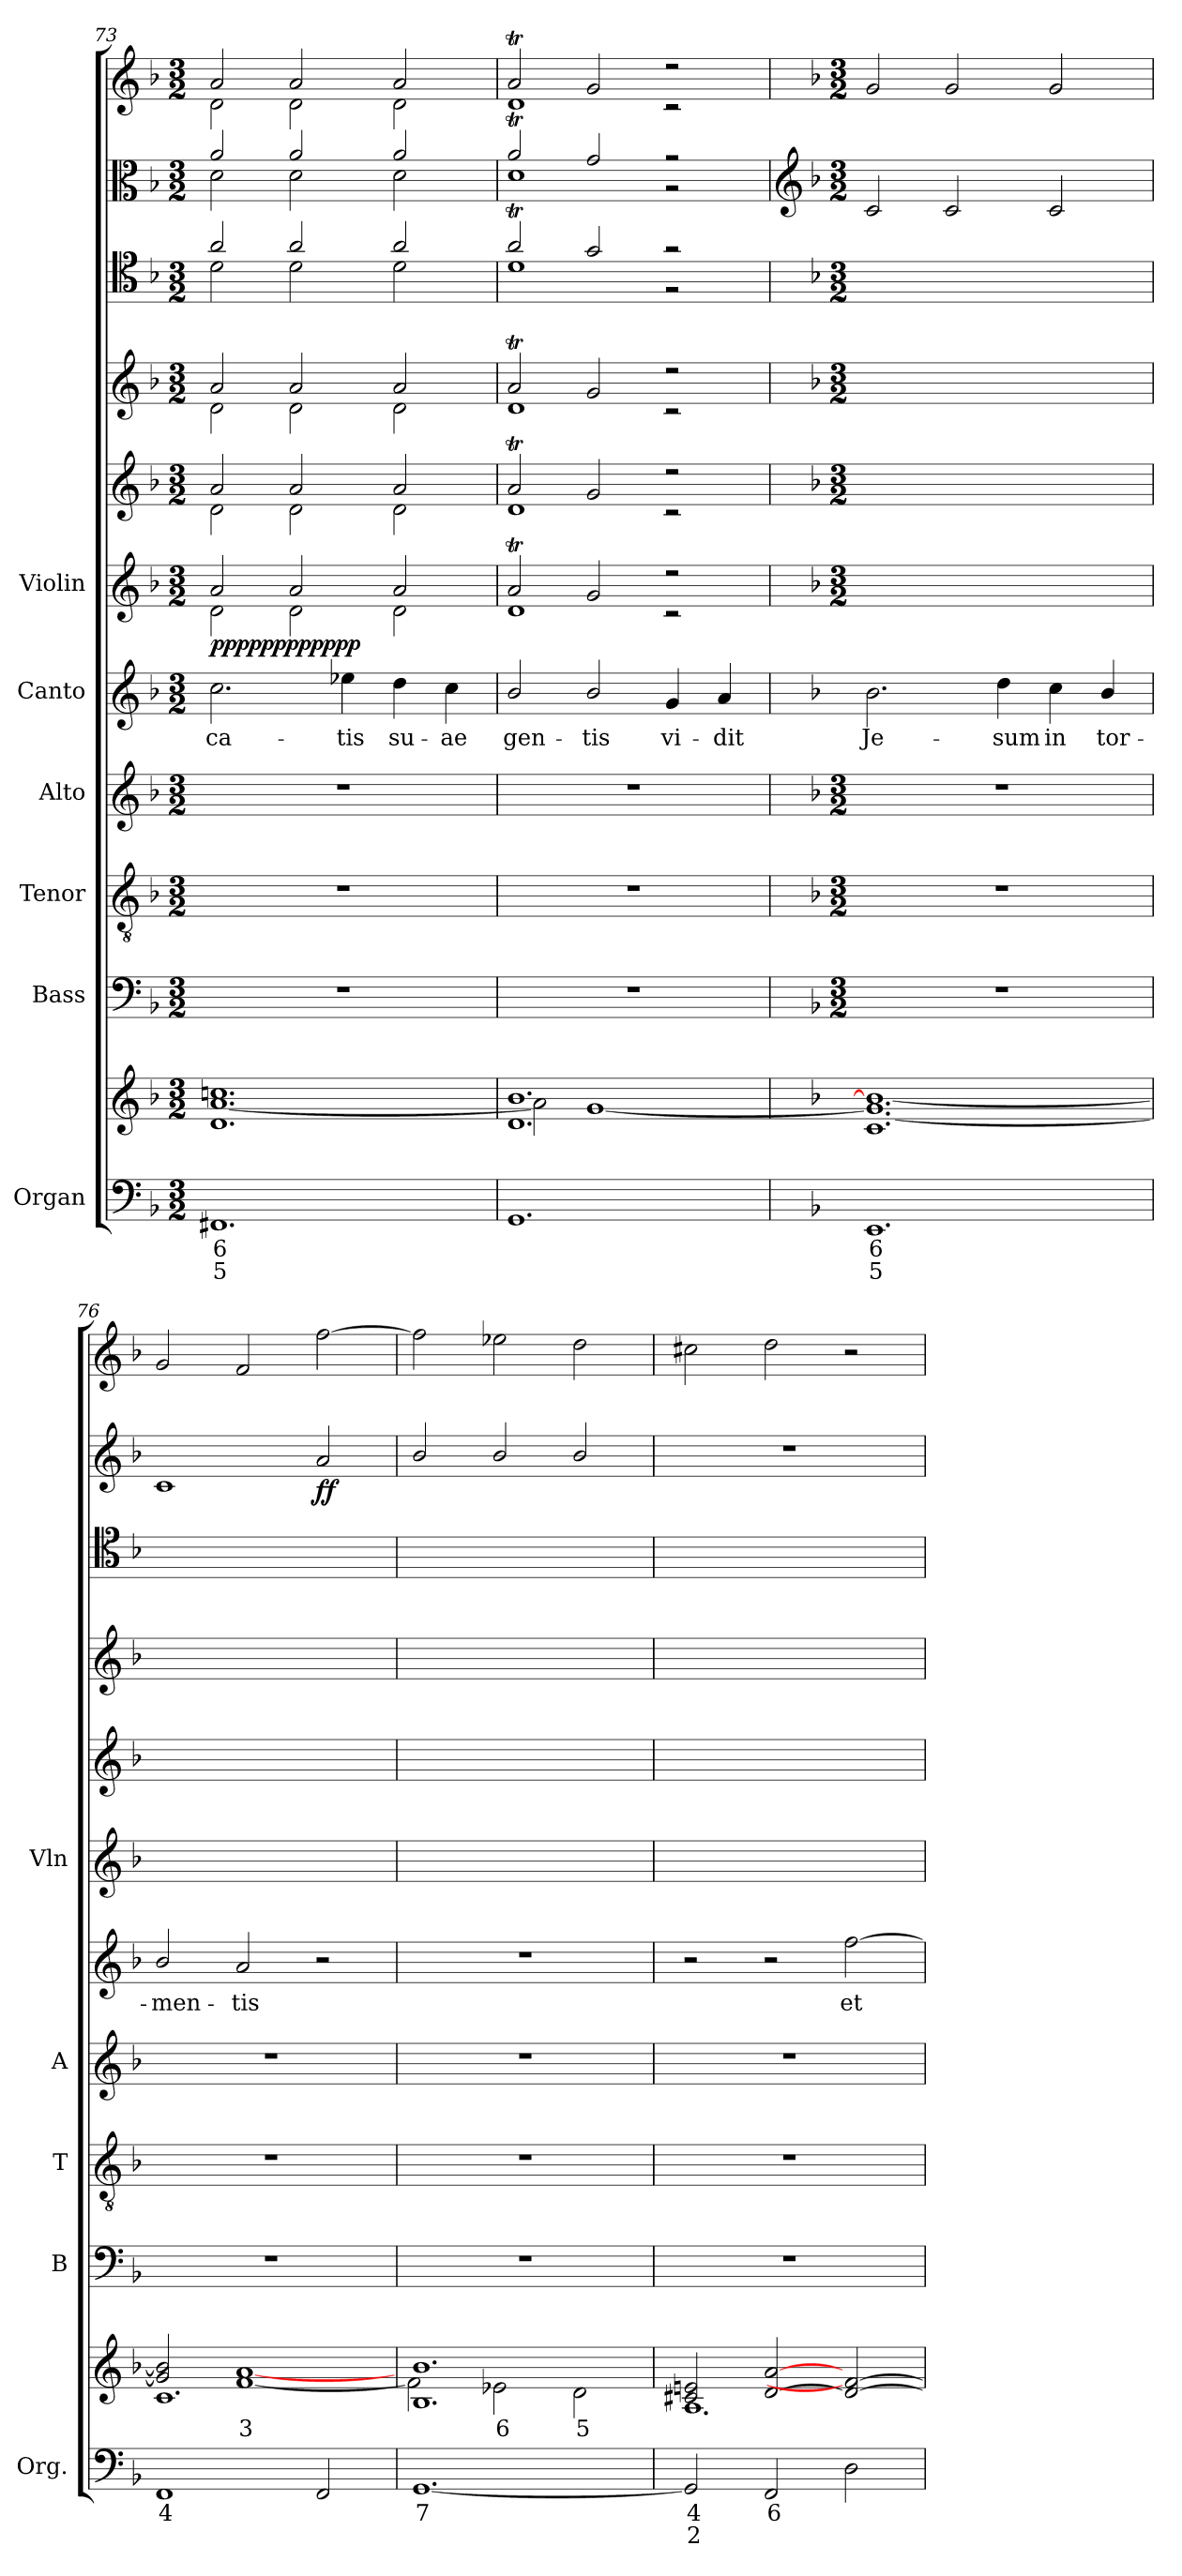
**kern	**text	**text	**kern	**text	**kern	**kern	**kern	**kern	**text	**kern	**kern	**kern	**kern	**kern	**kern	**dynam
*part6	*part6	*part6	*part6	*part6	*part5	*part4	*part3	*part2	*part2	*part1	*part1	*part1	*part1	*part1	*part1	*part1
*staff12	*staff12	*staff12	*staff11	*staff11	*staff10	*staff9	*staff8	*staff7	*staff7	*staff6	*staff5	*staff4	*staff3	*staff2	*staff1	*staff1/2/3/4/5/6
*I"Organ	*	*	*	*	*I"Bass	*I"Tenor	*I"Alto	*I"Canto	*	*I"Violin	*	*	*	*	*	*
*I'Org.	*	*	*	*	*I'B	*I'T	*I'A	*	*	*I'Vln	*	*	*	*	*	*
*clefF4	*	*	*clefG2	*	*clefF4	*clefGv2	*clefG2	*clefG2	*	*	*	*	*clefC4	*clefC3	*clefG2	*
*k[b-]	*	*	*k[b-]	*	*k[b-]	*k[b-]	*k[b-]	*k[b-]	*	*k[b-]	*k[b-]	*k[b-]	*k[b-]	*k[b-]	*k[b-]	*
*F:	*	*	*F:	*	*F:	*F:	*F:	*F:	*	*F:	*F:	*F:	*F:	*F:	*F:	*
*M3/2	*	*	*M3/2	*	*M3/2	*M3/2	*M3/2	*M3/2	*	*M3/2	*M3/2	*M3/2	*M3/2	*M3/2	*M3/2	*
=73	=73	=73	=73	=73	=73	=73	=73	=73	=73	=73	=73	=73	=73	=73	=73	=73
!	!LO:LY:b	!LO:LY:b	!	!	!	!	!	!	!LO:LY:b	!	!	!	!	!	!	!LO:DY:b=6
*	*	*	*^	*	*	*	*	*	*	*^	*^	*^	*^	*^	*^	*
!	!	!	!	!	!	!	!	!	!	!	!	!	!	!	!	!	!	!	!	!	!	!	!LO:DY:n=1:b=6
!	!	!	!	!	!	!	!	!	!	!	!	!	!	!	!	!	!	!	!	!	!	!	!LO:DY:n=2:b=5
!	!	!	!	!	!	!	!	!	!	!	!	!	!	!	!	!	!	!	!	!	!	!	!LO:DY:n=3:b=5
!	!	!	!	!	!	!	!	!	!	!	!	!	!	!	!	!	!	!	!	!	!	!	!LO:DY:n=4:b=4
!	!	!	!	!	!	!	!	!	!	!	!	!	!	!	!	!	!	!	!	!	!	!	!LO:DY:n=5:b=4
!	!	!	!	!	!	!	!	!	!	!	!	!	!	!	!	!	!	!	!	!	!	!	!LO:DY:n=6:b=3
!	!	!	!	!	!	!	!	!	!	!	!	!	!	!	!	!	!	!	!	!	!	!	!LO:DY:n=7:b=3
!	!	!	!	!	!	!	!	!	!	!	!	!	!	!	!	!	!	!	!	!	!	!	!LO:DY:n=8:b=2
!	!	!	!	!	!	!	!	!	!	!	!	!	!	!	!	!	!	!	!	!	!	!	!LO:DY:n=9:b=2
!	!	!	!	!	!	!	!	!	!	!	!	!	!	!	!	!	!	!	!	!	!	!	!LO:DY:n=10:b
!	!	!	!	!	!	!	!	!	!	!	!	!	!	!	!	!	!	!	!	!	!	!	!LO:DY:n=11:b
1.FF#X	6	5	1.d/ 1.ccn/	[1.a\	.	1.r	1.r	1.r	2.cc	-ca-	2a/	2d\	2a/	2d\	2a/	2d\	2a/	2d\	2a/	2d\	2a/	2d\	p p p p p p p p p p p p
.	.	.	.	.	.	.	.	.	.	.	2a/	2d\	2a/	2d\	2a/	2d\	2a/	2d\	2a/	2d\	2a/	2d\	.
!	!	!	!	!	!	!	!	!	!	!LO:LY:b	!	!	!	!	!	!	!	!	!	!	!	!	!
.	.	.	.	.	.	.	.	.	4ee-X	-tis	.	.	.	.	.	.	.	.	.	.	.	.	.
!	!	!	!	!	!	!	!	!	!	!LO:LY:b	!	!	!	!	!	!	!	!	!	!	!	!	!
.	.	.	.	.	.	.	.	.	4dd	su-	2a/	2d\	2a/	2d\	2a/	2d\	2a/	2d\	2a/	2d\	2a/	2d\	.
!	!	!	!	!	!	!	!	!	!	!LO:LY:b	!	!	!	!	!	!	!	!	!	!	!	!	!
.	.	.	.	.	.	.	.	.	4cc	-ae	.	.	.	.	.	.	.	.	.	.	.	.	.
=74	=74	=74	=74	=74	=74	=74	=74	=74	=74	=74	=74	=74	=74	=74	=74	=74	=74	=74	=74	=74	=74	=74	=74
!	!	!	!	!	!	!	!	!	!	!LO:LY:b	!	!	!	!	!	!	!	!	!	!	!	!	!
1.GG	.	.	1.d/ 1.b-/	2a\]	.	1.r	1.r	1.r	2b-/	gen-	2at/	1d\	2at/	1d\	2at/	1d\	2at/	1d\	2at/	1d\	2at/	1d\	.
!	!	!	!	!	!	!	!	!	!	!LO:LY:b	!	!	!	!	!	!	!	!	!	!	!	!	!
.	.	.	.	[1g\	.	.	.	.	2b-/	-tis	2g/	.	2g/	.	2g/	.	2g/	.	2g/	.	2g/	.	.
!	!	!	!	!	!	!	!	!	!	!LO:LY:b	!	!	!	!	!	!	!	!	!	!	!	!	!
.	.	.	.	.	.	.	.	.	4g	vi-	2r	2r	2r	2r	2r	2r	2r	2r	2r	2r	2r	2r	.
!	!	!	!	!	!	!	!	!	!	!LO:LY:b	!	!	!	!	!	!	!	!	!	!	!	!	!
.	.	.	.	.	.	.	.	.	4a	-dit	.	.	.	.	.	.	.	.	.	.	.	.	.
*	*	*	*	*	*	*	*	*	*	*	*v	*v	*	*	*	*	*	*	*	*	*	*	*
*	*	*	*	*	*	*	*	*	*	*	*	*v	*v	*	*	*	*	*	*	*	*	*
*	*	*	*	*	*	*	*	*	*	*	*	*	*v	*v	*	*	*	*	*	*	*
*	*	*	*	*	*	*	*	*	*	*	*	*	*	*v	*v	*	*	*	*	*
*	*	*	*	*	*	*	*	*	*	*	*	*	*	*	*v	*v	*	*	*
*	*	*	*	*	*	*	*	*	*	*	*	*	*	*	*	*v	*v	*
!!LO:LB:g=z
=75	=75	=75	=75	=75	=75	=75	=75	=75	=75	=75	=75	=75	=75	=75	=75	=75	=75
*	*	*	*	*	*	*	*	*	*	*	*	*	*	*	*clefG2	*	*
*	*	*	*	*	*	*	*	*	*	*	*k[b-]	*k[b-]	*k[b-]	*k[b-]	*k[b-]	*k[b-]	*
*	*	*	*	*	*	*	*	*	*	*	*F:	*F:	*F:	*F:	*F:	*F:	*
*	*	*	*	*	*	*M3/2	*M3/2	*M3/2	*	*	*M3/2	*M3/2	*M3/2	*M3/2	*M3/2	*M3/2	*
!	!LO:LY:b	!LO:LY:b	!	!	!	!	!	!	!	!LO:LY:b	!	!	!	!	!	!	!
1.EE	6	5	1.c/	1.g\_ 1.b-\_	.	1.r	1.r	1.r	2.b-	Je-	1.ryy	1.ryy	1.ryy	1.ryy	2c	2g	.
.	.	.	.	.	.	.	.	.	.	.	.	.	.	.	2c	2g	.
!	!	!	!	!	!	!	!	!	!	!LO:LY:b	!	!	!	!	!	!	!
.	.	.	.	.	.	.	.	.	4dd	-sum	.	.	.	.	.	.	.
!	!	!	!	!	!	!	!	!	!	!LO:LY:b	!	!	!	!	!	!	!
.	.	.	.	.	.	.	.	.	4cc	in	.	.	.	.	2c	2g	.
!	!	!	!	!	!	!	!	!	!	!LO:LY:b	!	!	!	!	!	!	!
.	.	.	.	.	.	.	.	.	4b-/	tor-	.	.	.	.	.	.	.
=76	=76	=76	=76	=76	=76	=76	=76	=76	=76	=76	=76	=76	=76	=76	=76	=76	=76
!	!LO:LY:b	!	!	!	!	!	!	!	!	!LO:LY:b	!	!	!	!	!	!	!
1FF	4	.	1.c/	2g/] 2b-/]	.	1.r	1.r	1.r	2b-/	-men-	1.ryy	1.ryy	1.ryy	1.ryy	1c	2g	.
!	!	!	!	!	!LO:LY:b	!	!	!	!	!LO:LY:b	!	!	!	!	!	!	!
.	.	.	.	[1f\ [1a\	3	.	.	.	2a	-tis	.	.	.	.	.	2f	.
!	!	!	!	!	!	!	!	!	!	!	!	!	!	!	!	!	!LO:DY:b=2
!	!	!	!	!	!	!	!	!	!	!	!	!	!	!	!	!	!LO:DY:n=1:b
2FF	.	.	.	.	.	.	.	.	2r	.	.	.	.	.	2a	[2ff	f f
=77	=77	=77	=77	=77	=77	=77	=77	=77	=77	=77	=77	=77	=77	=77	=77	=77	=77
!	!LO:LY:b	!	!	!	!	!	!	!	!LO:N:vis=1	!	!	!	!	!	!	!	!
[1.GG	7	.	1.B-/ 1.b-/	2f\]	.	1.r	1.r	1.r	1.r	.	1.ryy	1.ryy	1.ryy	1.ryy	2b-/	2ff]	.
!	!	!	!	!	!LO:LY:b	!	!	!	!	!	!	!	!	!	!	!	!
.	.	.	.	2e-X\	6	.	.	.	.	.	.	.	.	.	2b-/	2ee-X	.
!	!	!	!	!	!LO:LY:b	!	!	!	!	!	!	!	!	!	!	!	!
.	.	.	.	2d\	5	.	.	.	.	.	.	.	.	.	2b-/	2dd	.
=78	=78	=78	=78	=78	=78	=78	=78	=78	=78	=78	=78	=78	=78	=78	=78	=78	=78
!	!LO:LY:b	!LO:LY:b	!	!	!	!	!	!	!	!	!	!	!	!	!LO:N:vis=1	!	!
2GG]	4	2	2c#X/ 2en/	1.A\	.	1.r	1.r	1.r	2r	.	1.ryy	1.ryy	1.ryy	1.ryy	1.r	2cc#X	.
!	!LO:LY:b	!	!	!	!	!	!	!	!	!	!	!	!	!	!	!	!
2FF	6	.	[2d/ [2a/	.	.	.	.	.	2r	.	.	.	.	.	.	2dd	.
!	!	!	!	!	!	!	!	!	!	!LO:LY:b	!	!	!	!	!	!	!
2D	.	.	2d/_ 2f/_	.	.	.	.	.	[2ff	et	.	.	.	.	.	2r	.
*	*	*	*v	*v	*	*	*	*	*	*	*	*	*	*	*	*	*
=	=	=	=	=	=	=	=	=	=	=	=	=	=	=	=	=
*-	*-	*-	*-	*-	*-	*-	*-	*-	*-	*-	*-	*-	*-	*-	*-	*-
